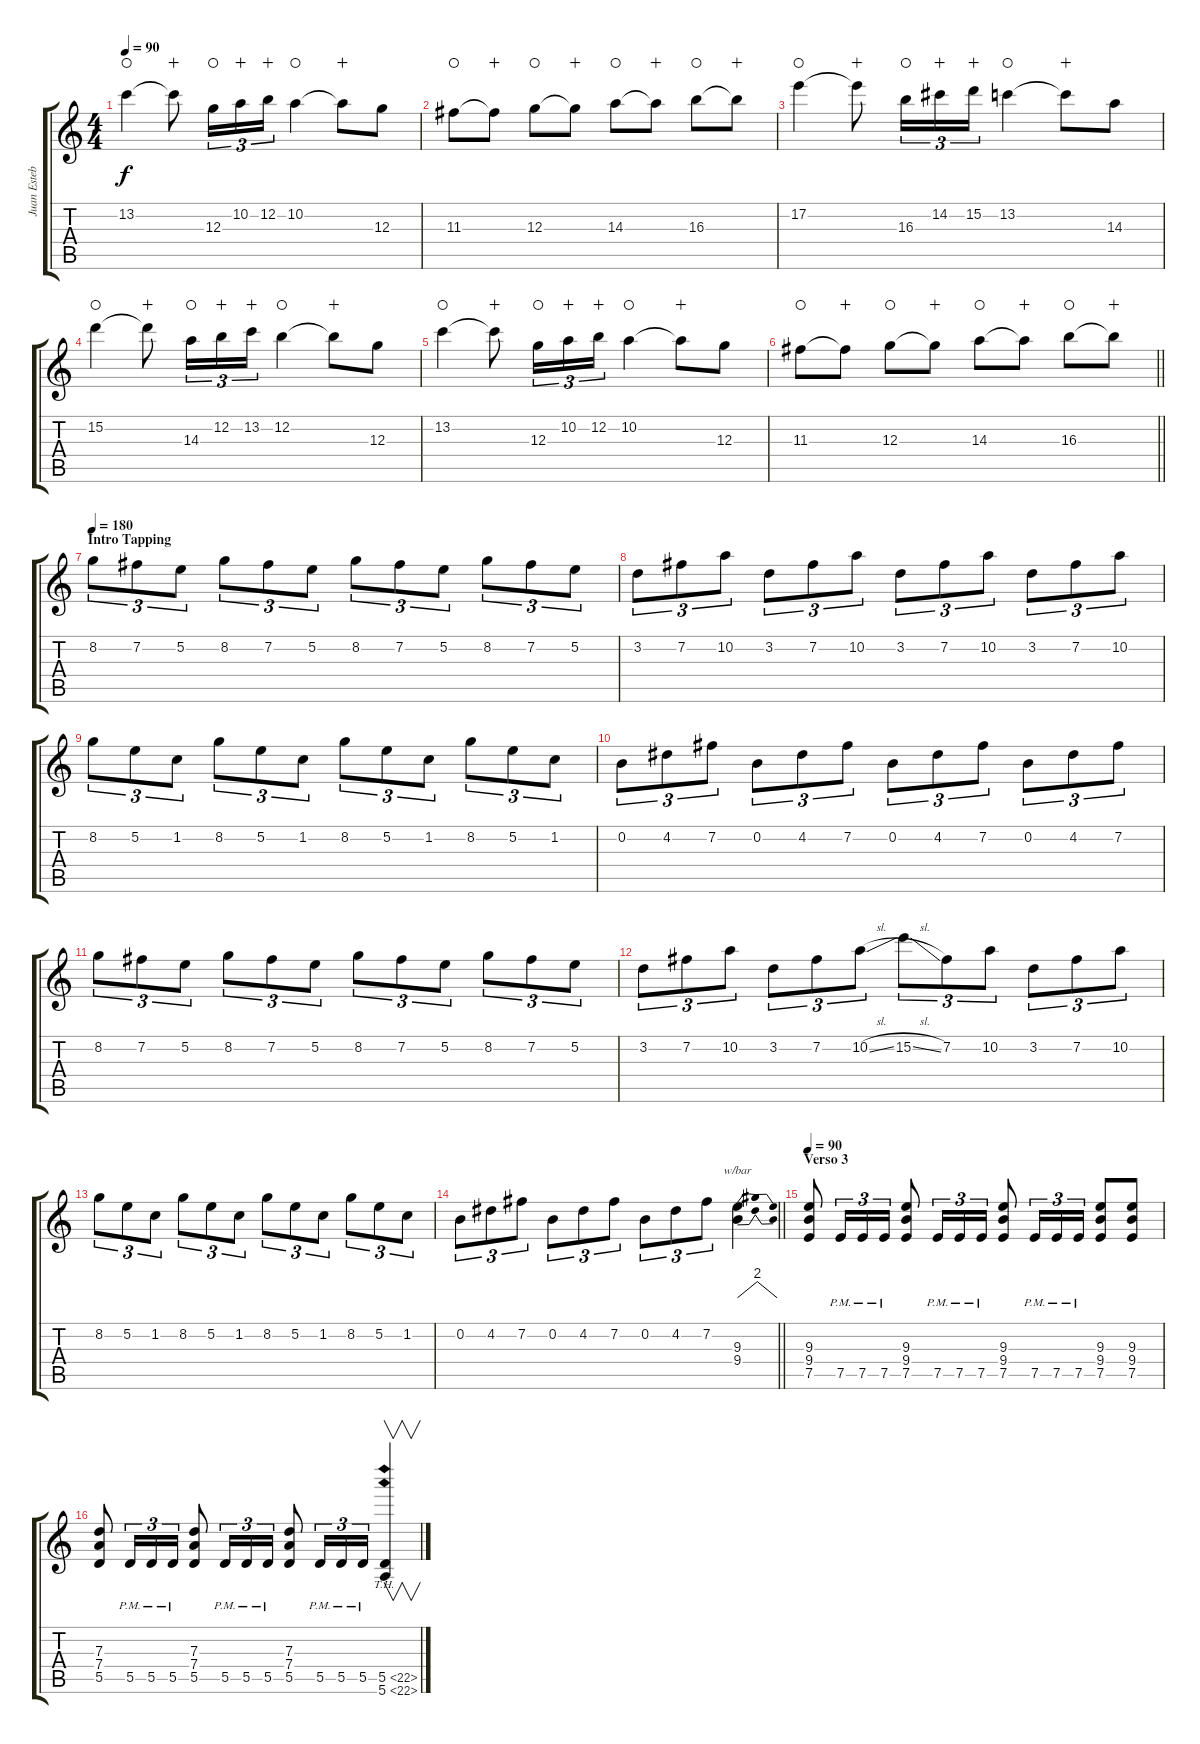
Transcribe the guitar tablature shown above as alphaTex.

\track ("Juan Esteban Echeverry" "Juan Esteb") {instrument distortionguitar}
\staff {score tabs}
\tuning (E4 B3 G3 D3 A2 E2) {hide}
\ts (4 4)
\tempo 90
\clef g2
\ks c
13.2.4{dy f waho} 13.2{t}.8{wahc} 12.3.16{tu (3 2) waho} 10.2.16{tu (3 2) wahc} 12.2.16{tu (3 2) wahc} 10.2.4{waho} 10.2{t}.8{wahc} 12.3.8 |
11.3.8{waho} 11.3{t}.8{wahc} 12.3.8{waho} 12.3{t}.8{wahc} 14.3.8{waho} 14.3{t}.8{wahc} 16.3.8{waho} 16.3{t}.8{wahc} |
17.2.4{waho} 17.2{t}.8{wahc} 16.3.16{tu (3 2) waho} 14.2.16{tu (3 2) wahc} 15.2.16{tu (3 2) wahc} 13.2.4{waho} 13.2{t}.8{wahc} 14.3.8 |
15.2.4{waho} 15.2{t}.8{wahc} 14.3.16{tu (3 2) waho} 12.2.16{tu (3 2) wahc} 13.2.16{tu (3 2) wahc} 12.2.4{waho} 12.2{t}.8{wahc} 12.3.8 |
13.2.4{waho} 13.2{t}.8{wahc} 12.3.16{tu (3 2) waho} 10.2.16{tu (3 2) wahc} 12.2.16{tu (3 2) wahc} 10.2.4{waho} 10.2{t}.8{wahc} 12.3.8 |
\barLineRight lightlight
11.3.8{waho} 11.3{t}.8{wahc} 12.3.8{waho} 12.3{t}.8{wahc} 14.3.8{waho} 14.3{t}.8{wahc} 16.3.8{waho} 16.3{t}.8{wahc} |
\section ("" "Intro Tapping")
\tempo 180
8.2.8{tu (3 2) volume 16 balance 8} 7.2.8{tu (3 2)} 5.2.8{tu (3 2)} 8.2.8{tu (3 2)} 7.2.8{tu (3 2)} 5.2.8{tu (3 2)} 8.2.8{tu (3 2)} 7.2.8{tu (3 2)} 5.2.8{tu (3 2)} 8.2.8{tu (3 2)} 7.2.8{tu (3 2)} 5.2.8{tu (3 2)} |
3.2.8{tu (3 2)} 7.2.8{tu (3 2)} 10.2.8{tu (3 2)} 3.2.8{tu (3 2)} 7.2.8{tu (3 2)} 10.2.8{tu (3 2)} 3.2.8{tu (3 2)} 7.2.8{tu (3 2)} 10.2.8{tu (3 2)} 3.2.8{tu (3 2)} 7.2.8{tu (3 2)} 10.2.8{tu (3 2)} |
8.2.8{tu (3 2)} 5.2.8{tu (3 2)} 1.2.8{tu (3 2)} 8.2.8{tu (3 2)} 5.2.8{tu (3 2)} 1.2.8{tu (3 2)} 8.2.8{tu (3 2)} 5.2.8{tu (3 2)} 1.2.8{tu (3 2)} 8.2.8{tu (3 2)} 5.2.8{tu (3 2)} 1.2.8{tu (3 2)} |
0.2.8{tu (3 2)} 4.2.8{tu (3 2)} 7.2.8{tu (3 2)} 0.2.8{tu (3 2)} 4.2.8{tu (3 2)} 7.2.8{tu (3 2)} 0.2.8{tu (3 2)} 4.2.8{tu (3 2)} 7.2.8{tu (3 2)} 0.2.8{tu (3 2)} 4.2.8{tu (3 2)} 7.2.8{tu (3 2)} |
8.2.8{tu (3 2)} 7.2.8{tu (3 2)} 5.2.8{tu (3 2)} 8.2.8{tu (3 2)} 7.2.8{tu (3 2)} 5.2.8{tu (3 2)} 8.2.8{tu (3 2)} 7.2.8{tu (3 2)} 5.2.8{tu (3 2)} 8.2.8{tu (3 2)} 7.2.8{tu (3 2)} 5.2.8{tu (3 2)} |
3.2.8{tu (3 2)} 7.2.8{tu (3 2)} 10.2.8{tu (3 2)} 3.2.8{tu (3 2)} 7.2.8{tu (3 2)} 10.2{sl}.8{tu (3 2)} 15.2{sl}.8{tu (3 2)} 7.2.8{tu (3 2)} 10.2.8{tu (3 2)} 3.2.8{tu (3 2)} 7.2.8{tu (3 2)} 10.2.8{tu (3 2)} |
8.2.8{tu (3 2)} 5.2.8{tu (3 2)} 1.2.8{tu (3 2)} 8.2.8{tu (3 2)} 5.2.8{tu (3 2)} 1.2.8{tu (3 2)} 8.2.8{tu (3 2)} 5.2.8{tu (3 2)} 1.2.8{tu (3 2)} 8.2.8{tu (3 2)} 5.2.8{tu (3 2)} 1.2.8{tu (3 2)} |
\barLineRight lightlight
0.2.8{tu (3 2)} 4.2.8{tu (3 2)} 7.2.8{tu (3 2)} 0.2.8{tu (3 2)} 4.2.8{tu (3 2)} 7.2.8{tu (3 2)} 0.2.8{tu (3 2)} 4.2.8{tu (3 2)} 7.2.8{tu (3 2)} (9.3 9.4).4{tbe (dip default 0 0 30 8 60 0)} |
\section ("" "Verso 3")
\tempo 90
(9.3 9.4 7.5).8{volume 12 balance 13} 7.5{pm}.16{tu (3 2)} 7.5{pm}.16{tu (3 2)} 7.5{pm}.16{tu (3 2)} (9.3 9.4 7.5).8 7.5{pm}.16{tu (3 2)} 7.5{pm}.16{tu (3 2)} 7.5{pm}.16{tu (3 2)} (9.3 9.4 7.5).8 7.5{pm}.16{tu (3 2)} 7.5{pm}.16{tu (3 2)} 7.5{pm}.16{tu (3 2)} (9.3 9.4 7.5).8 (9.3 9.4 7.5).8 |
(7.3 7.4 5.5).8 5.5{pm}.16{tu (3 2)} 5.5{pm}.16{tu (3 2)} 5.5{pm}.16{tu (3 2)} (7.3 7.4 5.5).8 5.5{pm}.16{tu (3 2)} 5.5{pm}.16{tu (3 2)} 5.5{pm}.16{tu (3 2)} (7.3 7.4 5.5).8 5.5{pm}.16{tu (3 2)} 5.5{pm}.16{tu (3 2)} 5.5{pm}.16{tu (3 2)} (5.5{th 17} 5.6{th 17}).4{v}
